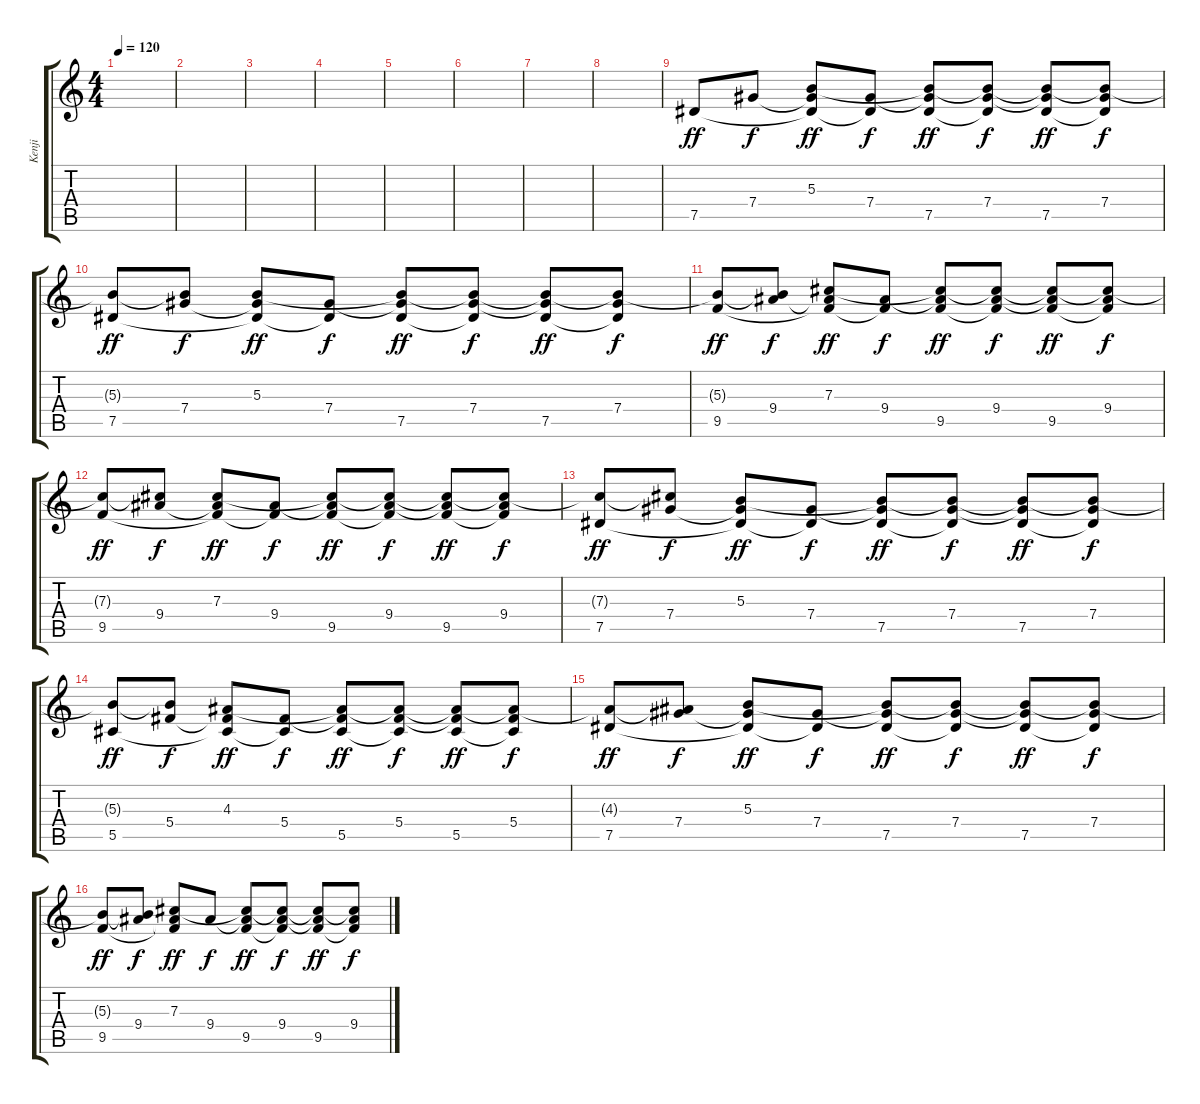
\track ("Kenji" "Kenji") {instrument acousticguitarsteel}
\staff {score tabs}
\tuning (Eb4 Bb3 Gb3 Db3 Ab2 Eb2) {hide}
\ts (4 4)
\tempo 120
\clef g2
\ks c
|
|
|
|
|
|
|
|
7.5.8{dy ff instrument acousticguitarsteel} 7.4.8{dy f} (5.3 7.4{t} 7.5{t}).8{dy ff} (7.4 7.5{t}).8{dy f} (5.3{t} 7.4{t} 7.5).8{dy ff} (5.3{t} 7.4 7.5{t}).8{dy f} (5.3{t} 7.4{t} 7.5).8{dy ff} (5.3{t} 7.4 7.5{t}).8{dy f} |
(5.3{t} 7.5).8{dy ff} (5.3{t} 7.4).8{dy f} (5.3 7.4{t} 7.5{t}).8{dy ff} (7.4 7.5{t}).8{dy f} (5.3{t} 7.4{t} 7.5).8{dy ff} (5.3{t} 7.4 7.5{t}).8{dy f} (5.3{t} 7.4{t} 7.5).8{dy ff} (5.3{t} 7.4 7.5{t}).8{dy f} |
(5.3{t} 9.5).8{dy ff} (5.3{t} 9.4).8{dy f} (7.3 9.4{t} 9.5{t}).8{dy ff} (9.4 9.5{t}).8{dy f} (7.3{t} 9.4{t} 9.5).8{dy ff} (7.3{t} 9.4 9.5{t}).8{dy f} (7.3{t} 9.4{t} 9.5).8{dy ff} (7.3{t} 9.4 9.5{t}).8{dy f} |
(7.3{t} 9.5).8{dy ff} (7.3{t} 9.4).8{dy f} (7.3 9.4{t} 9.5{t}).8{dy ff} (9.4 9.5{t}).8{dy f} (7.3{t} 9.4{t} 9.5).8{dy ff} (7.3{t} 9.4 9.5{t}).8{dy f} (7.3{t} 9.4{t} 9.5).8{dy ff} (7.3{t} 9.4 9.5{t}).8{dy f} |
(7.3{t} 7.5).8{dy ff} (7.3{t} 7.4).8{dy f} (5.3 7.4{t} 7.5{t}).8{dy ff} (7.4 7.5{t}).8{dy f} (5.3{t} 7.4{t} 7.5).8{dy ff} (5.3{t} 7.4 7.5{t}).8{dy f} (5.3{t} 7.4{t} 7.5).8{dy ff} (5.3{t} 7.4 7.5{t}).8{dy f} |
(5.3{t} 5.5).8{dy ff} (5.3{t} 5.4).8{dy f} (4.3 5.4{t} 5.5{t}).8{dy ff} (5.4 5.5{t}).8{dy f} (4.3{t} 5.4{t} 5.5).8{dy ff} (4.3{t} 5.4 5.5{t}).8{dy f} (4.3{t} 5.4{t} 5.5).8{dy ff} (4.3{t} 5.4 5.5{t}).8{dy f} |
(4.3{t} 7.5).8{dy ff} (4.3{t} 7.4).8{dy f} (5.3 7.4{t} 7.5{t}).8{dy ff} (7.4 7.5{t}).8{dy f} (5.3{t} 7.4{t} 7.5).8{dy ff} (5.3{t} 7.4 7.5{t}).8{dy f} (5.3{t} 7.4{t} 7.5).8{dy ff} (5.3{t} 7.4 7.5{t}).8{dy f} |
(5.3{t} 9.5).8{dy ff} (5.3{t} 9.4).8{dy f} (7.3 9.4{t} 9.5{t}).8{dy ff} 9.4.8{dy f} (7.3{t} 9.4{t} 9.5).8{dy ff} (7.3{t} 9.4 9.5{t}).8{dy f} (7.3{t} 9.4{t} 9.5).8{dy ff} (7.3{t} 9.4 9.5{t}).8{dy f}
